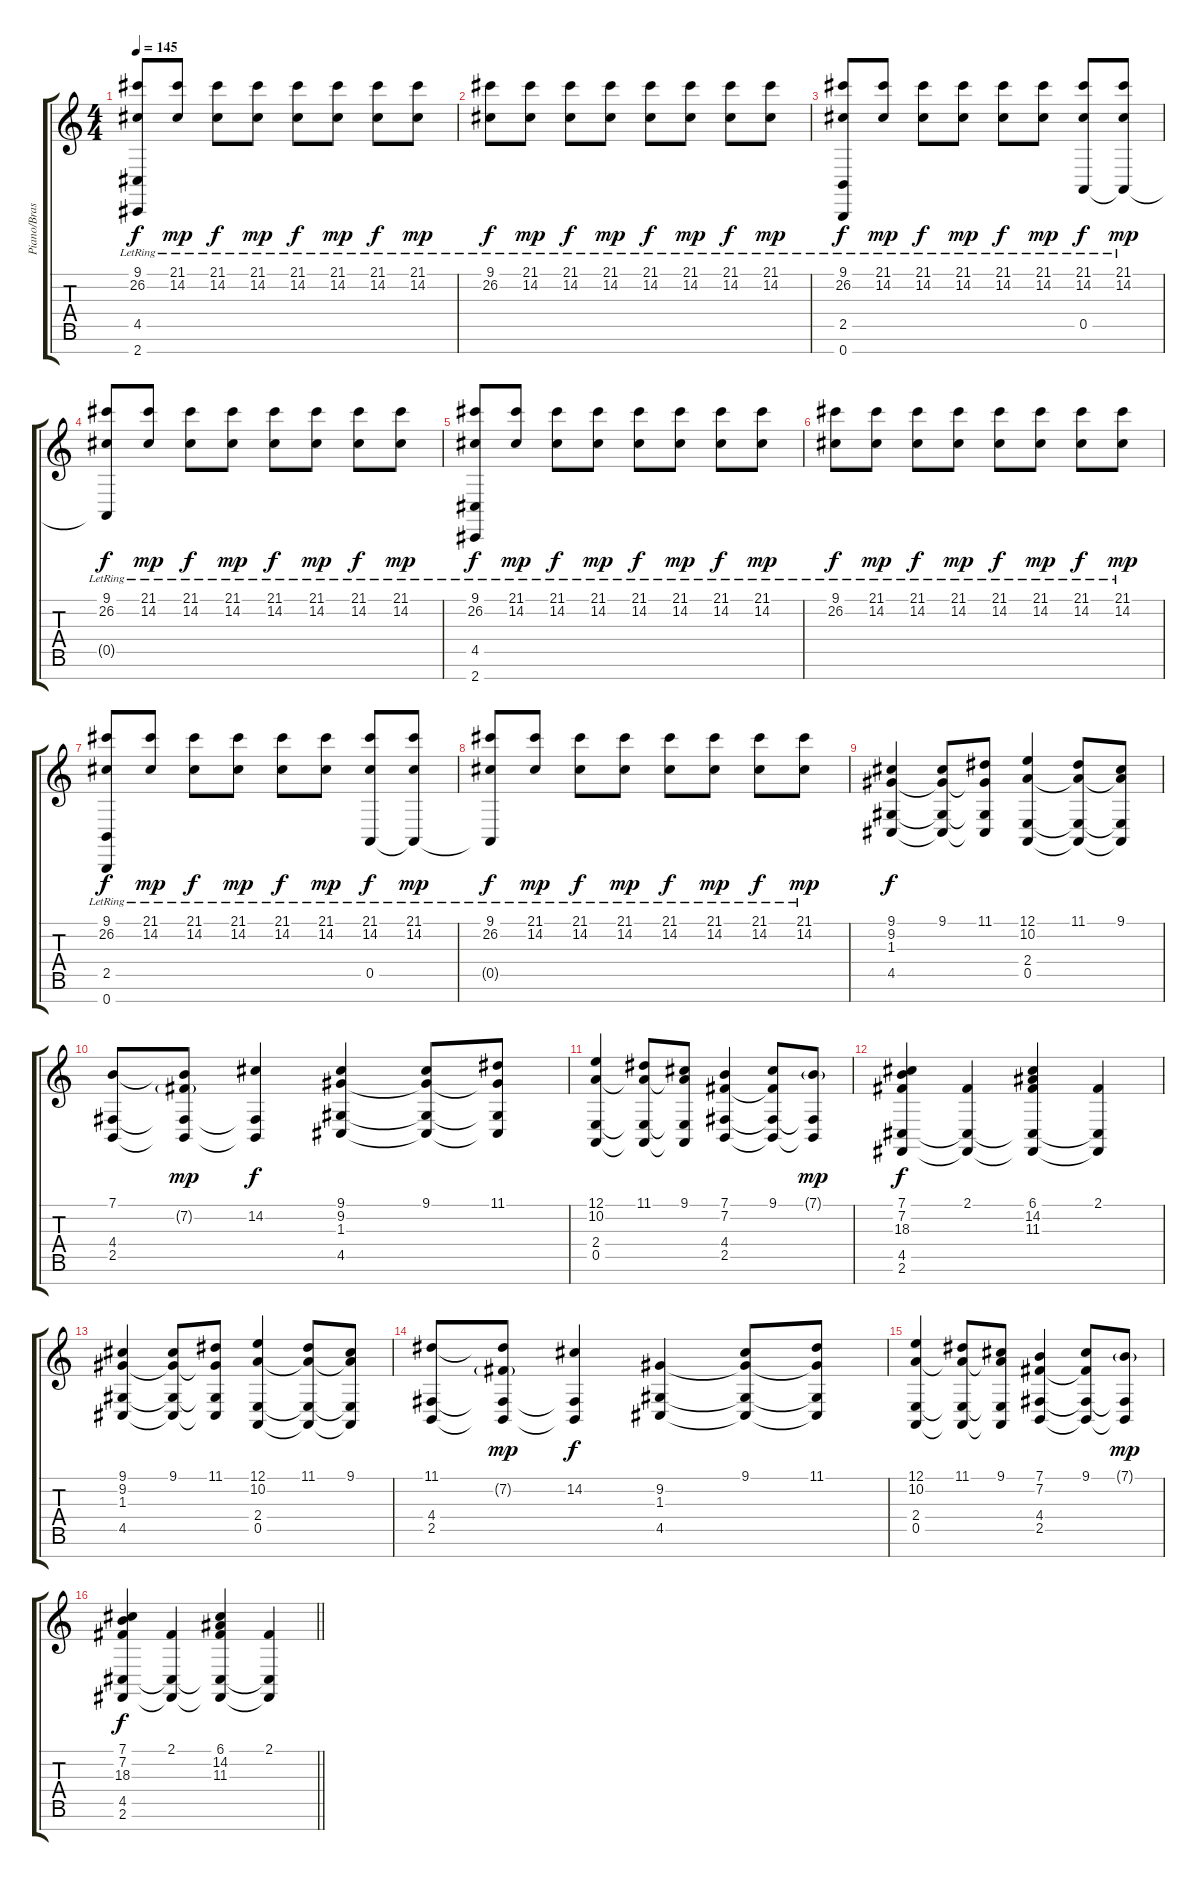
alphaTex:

\track ("Piano/Brass" "Piano/Bras") {instrument acousticgrandpiano}
\staff {score tabs}
\tuning (E4 B3 G3 D3 A2 E2 B1) {hide}
\ts (4 4)
\tempo 145
\clef g2
\ks c
(9.1{lr} 26.2{lr} 4.5{lr} 2.7{lr}).8{dy f} (21.1{lr} 14.2{lr}).8{dy mp} (21.1{lr} 14.2{lr}).8{dy f} (21.1{lr} 14.2{lr}).8{dy mp} (21.1{lr} 14.2{lr}).8{dy f} (21.1{lr} 14.2{lr}).8{dy mp} (21.1{lr} 14.2{lr}).8{dy f} (21.1{lr} 14.2{lr}).8{dy mp} |
(9.1{lr} 26.2{lr}).8{dy f} (21.1{lr} 14.2{lr}).8{dy mp} (21.1{lr} 14.2{lr}).8{dy f} (21.1{lr} 14.2{lr}).8{dy mp} (21.1{lr} 14.2{lr}).8{dy f} (21.1{lr} 14.2{lr}).8{dy mp} (21.1{lr} 14.2{lr}).8{dy f} (21.1{lr} 14.2{lr}).8{dy mp} |
(9.1{lr} 26.2{lr} 2.5{lr} 0.7{lr}).8{dy f} (21.1{lr} 14.2{lr}).8{dy mp} (21.1{lr} 14.2{lr}).8{dy f} (21.1{lr} 14.2{lr}).8{dy mp} (21.1{lr} 14.2{lr}).8{dy f} (21.1{lr} 14.2{lr}).8{dy mp} (21.1{lr} 14.2{lr} 0.5{lr}).8{dy f} (21.1{lr} 14.2{lr} 0.5{t}).8{dy mp} |
(9.1{lr} 26.2{lr} 0.5{t}).8{dy f} (21.1{lr} 14.2{lr}).8{dy mp} (21.1{lr} 14.2{lr}).8{dy f} (21.1{lr} 14.2{lr}).8{dy mp} (21.1{lr} 14.2{lr}).8{dy f} (21.1{lr} 14.2{lr}).8{dy mp} (21.1{lr} 14.2{lr}).8{dy f} (21.1{lr} 14.2{lr}).8{dy mp} |
(9.1{lr} 26.2{lr} 4.5{lr} 2.7{lr}).8{dy f} (21.1{lr} 14.2{lr}).8{dy mp} (21.1{lr} 14.2{lr}).8{dy f} (21.1{lr} 14.2{lr}).8{dy mp} (21.1{lr} 14.2{lr}).8{dy f} (21.1{lr} 14.2{lr}).8{dy mp} (21.1{lr} 14.2{lr}).8{dy f} (21.1{lr} 14.2{lr}).8{dy mp} |
(9.1{lr} 26.2{lr}).8{dy f} (21.1{lr} 14.2{lr}).8{dy mp} (21.1{lr} 14.2{lr}).8{dy f} (21.1{lr} 14.2{lr}).8{dy mp} (21.1{lr} 14.2{lr}).8{dy f} (21.1{lr} 14.2{lr}).8{dy mp} (21.1{lr} 14.2{lr}).8{dy f} (21.1{lr} 14.2{lr}).8{dy mp} |
(9.1{lr} 26.2{lr} 2.5{lr} 0.7{lr}).8{dy f} (21.1{lr} 14.2{lr}).8{dy mp} (21.1{lr} 14.2{lr}).8{dy f} (21.1{lr} 14.2{lr}).8{dy mp} (21.1{lr} 14.2{lr}).8{dy f} (21.1{lr} 14.2{lr}).8{dy mp} (21.1{lr} 14.2{lr} 0.5{lr}).8{dy f} (21.1{lr} 14.2{lr} 0.5{t}).8{dy mp} |
(9.1{lr} 26.2{lr} 0.5{t}).8{dy f} (21.1{lr} 14.2{lr}).8{dy mp} (21.1{lr} 14.2{lr}).8{dy f} (21.1{lr} 14.2{lr}).8{dy mp} (21.1{lr} 14.2{lr}).8{dy f} (21.1{lr} 14.2{lr}).8{dy mp} (21.1{lr} 14.2{lr}).8{dy f} (21.1{lr} 14.2{lr}).8{dy mp} |
(9.1 9.2 1.3 4.5).4{dy f} (9.1 9.2{t} 1.3{t} 4.5{t}).8 (11.1 9.2{t} 1.3{t} 4.5{t}).8 (12.1 10.2 2.4 0.5).4 (11.1 10.2{t} 2.4{t} 0.5{t}).8 (9.1 10.2{t} 2.4{t} 0.5{t}).8 |
(7.1 4.4 2.5).8 (7.1{t} 7.2{g} 4.4{t} 2.5{t}).8{dy mp} (14.2 4.4{t} 2.5{t}).4{dy f} (9.1 9.2 1.3 4.5).4 (9.1 9.2{t} 1.3{t} 4.5{t}).8 (11.1 9.2{t} 1.3{t} 4.5{t}).8 |
(12.1 10.2 2.4 0.5).4 (11.1 10.2{t} 2.4{t} 0.5{t}).8 (9.1 10.2{t} 2.4{t} 0.5{t}).8 (7.1 7.2 4.4 2.5).4 (9.1 7.2{t} 4.4{t} 2.5{t}).8 (7.1{g} 4.4{t} 2.5{t}).8{dy mp} |
(7.1 7.2 18.3 4.5 2.6).4{dy f} (2.1 4.5{t} 2.6{t}).4 (6.1 14.2 11.3 4.5{t} 2.6{t}).4 (2.1 4.5{t} 2.6{t}).4 |
(9.1 9.2 1.3 4.5).4 (9.1 9.2{t} 1.3{t} 4.5{t}).8 (11.1 9.2{t} 1.3{t} 4.5{t}).8 (12.1 10.2 2.4 0.5).4 (11.1 10.2{t} 2.4{t} 0.5{t}).8 (9.1 10.2{t} 2.4{t} 0.5{t}).8 |
(11.1 4.4 2.5).8 (11.1{t} 7.2{g} 4.4{t} 2.5{t}).8{dy mp} (14.2 4.4{t} 2.5{t}).4{dy f} (9.2 1.3 4.5).4 (9.1 9.2{t} 1.3{t} 4.5{t}).8 (11.1 9.2{t} 1.3{t} 4.5{t}).8 |
(12.1 10.2 2.4 0.5).4 (11.1 10.2{t} 2.4{t} 0.5{t}).8 (9.1 10.2{t} 2.4{t} 0.5{t}).8 (7.1 7.2 4.4 2.5).4 (9.1 7.2{t} 4.4{t} 2.5{t}).8 (7.1{g} 4.4{t} 2.5{t}).8{dy mp} |
\barLineRight lightlight
(7.1 7.2 18.3 4.5 2.6).4{dy f} (2.1 4.5{t} 2.6{t}).4 (6.1 14.2 11.3 4.5{t} 2.6{t}).4 (2.1 4.5{t} 2.6{t}).4
